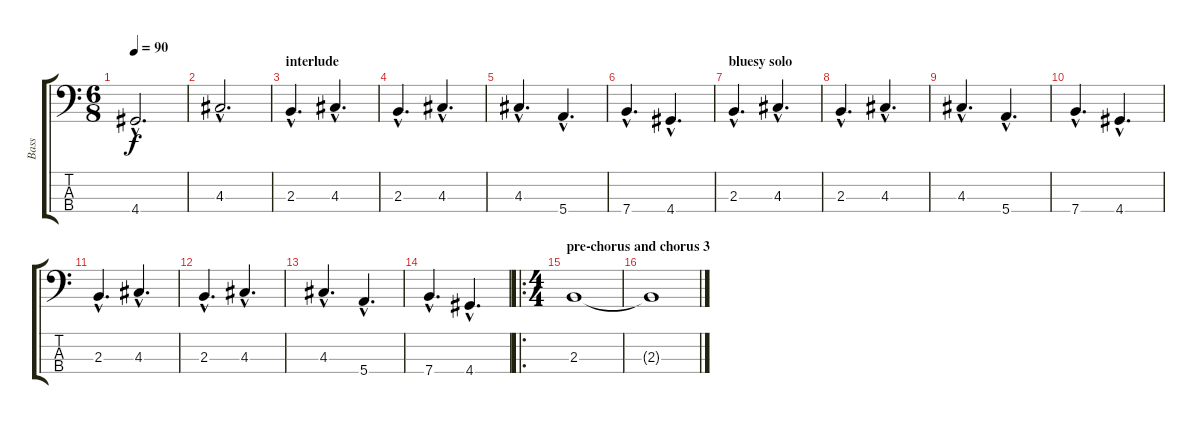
\track ("Bass" "Bass") {instrument fretlessbass}
\staff {score tabs}
\tuning (G2 D2 A1 E1) {hide}
\ts (6 8)
\tempo 90
\clef f4
\ks c
4.4{hac}.2{d dy f} |
4.3{hac}.2{d} |
\section ("" "interlude")
2.3{hac}.4{d} 4.3{hac}.4{d} |
2.3{hac}.4{d} 4.3{hac}.4{d} |
4.3{hac}.4{d} 5.4{hac}.4{d} |
7.4{hac}.4{d} 4.4{hac}.4{d} |
\section ("" "bluesy solo")
2.3{hac}.4{d} 4.3{hac}.4{d} |
2.3{hac}.4{d} 4.3{hac}.4{d} |
4.3{hac}.4{d} 5.4{hac}.4{d} |
7.4{hac}.4{d} 4.4{hac}.4{d} |
2.3{hac}.4{d} 4.3{hac}.4{d} |
2.3{hac}.4{d} 4.3{hac}.4{d} |
4.3{hac}.4{d} 5.4{hac}.4{d} |
7.4{hac}.4{d} 4.4{hac}.4{d} |
\ro
\ts (4 4)
\section ("" "pre-chorus and chorus 3")
2.3.1 |
2.3{t}.1
